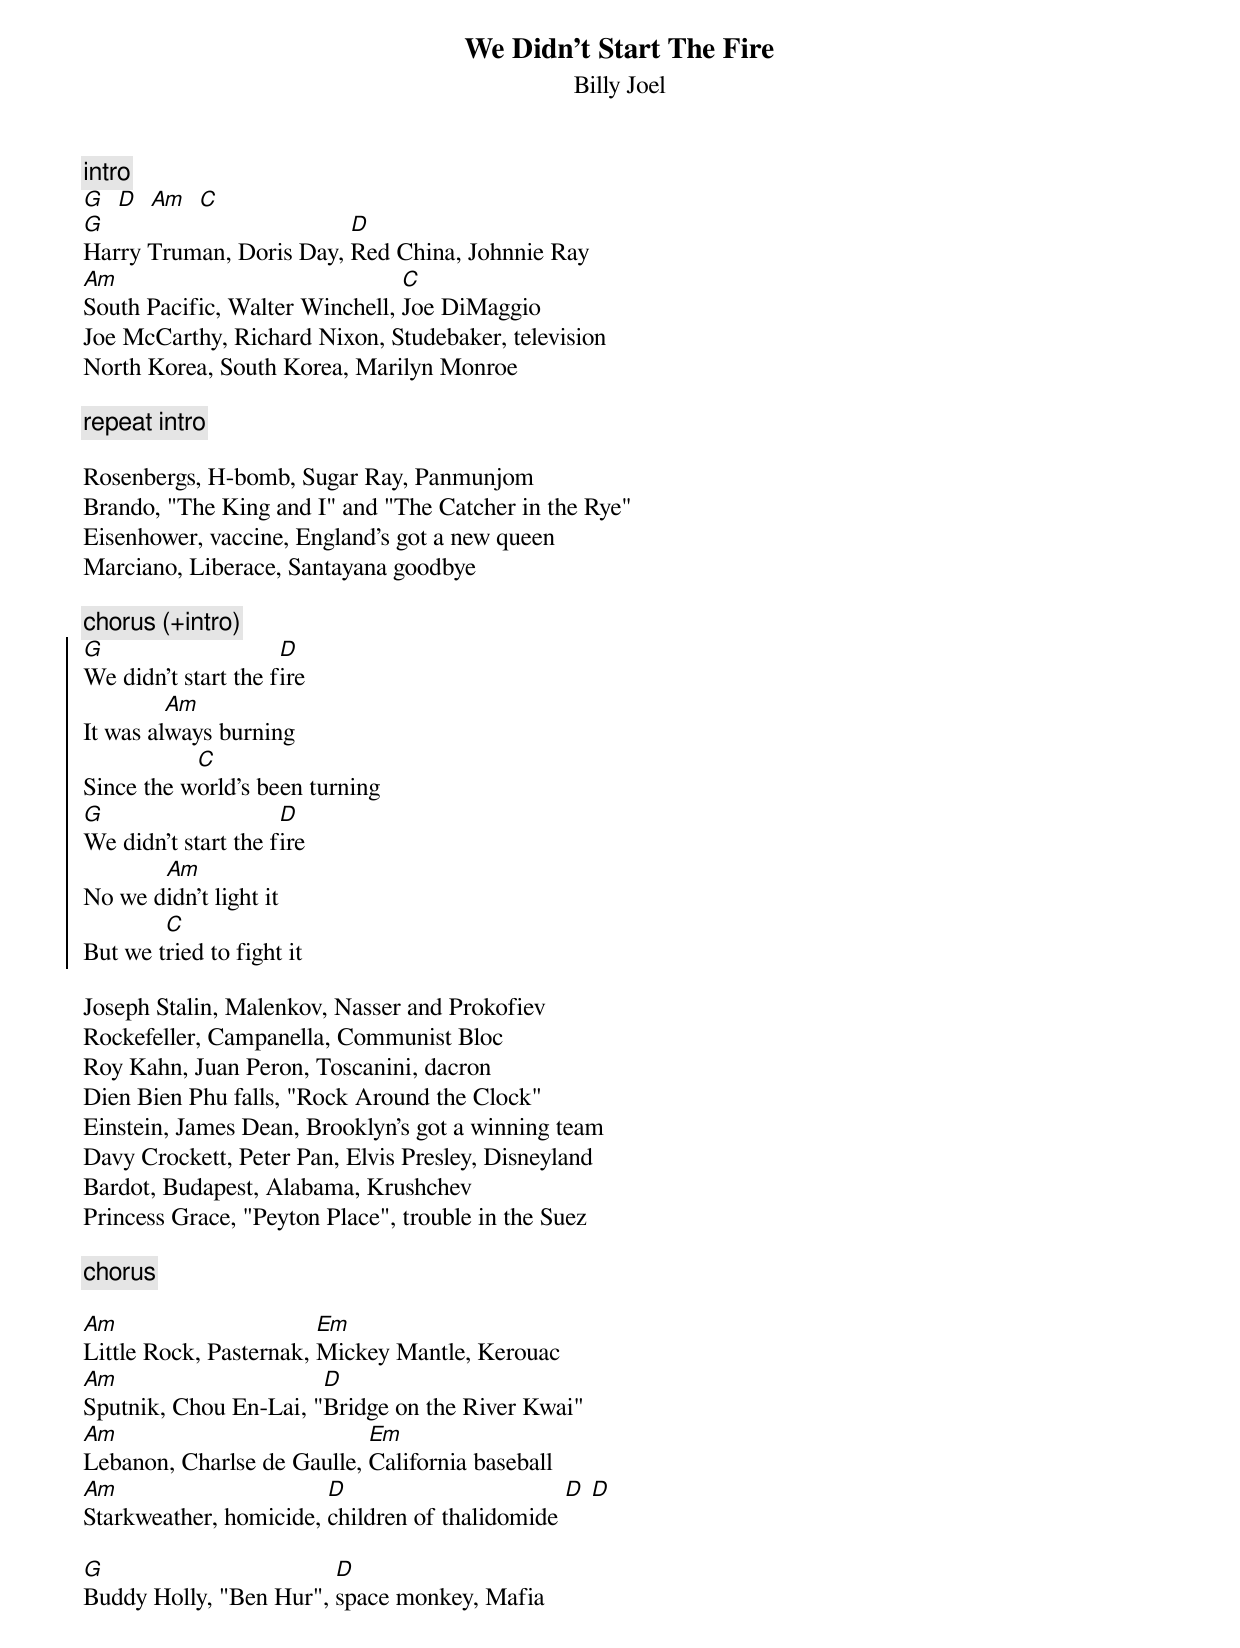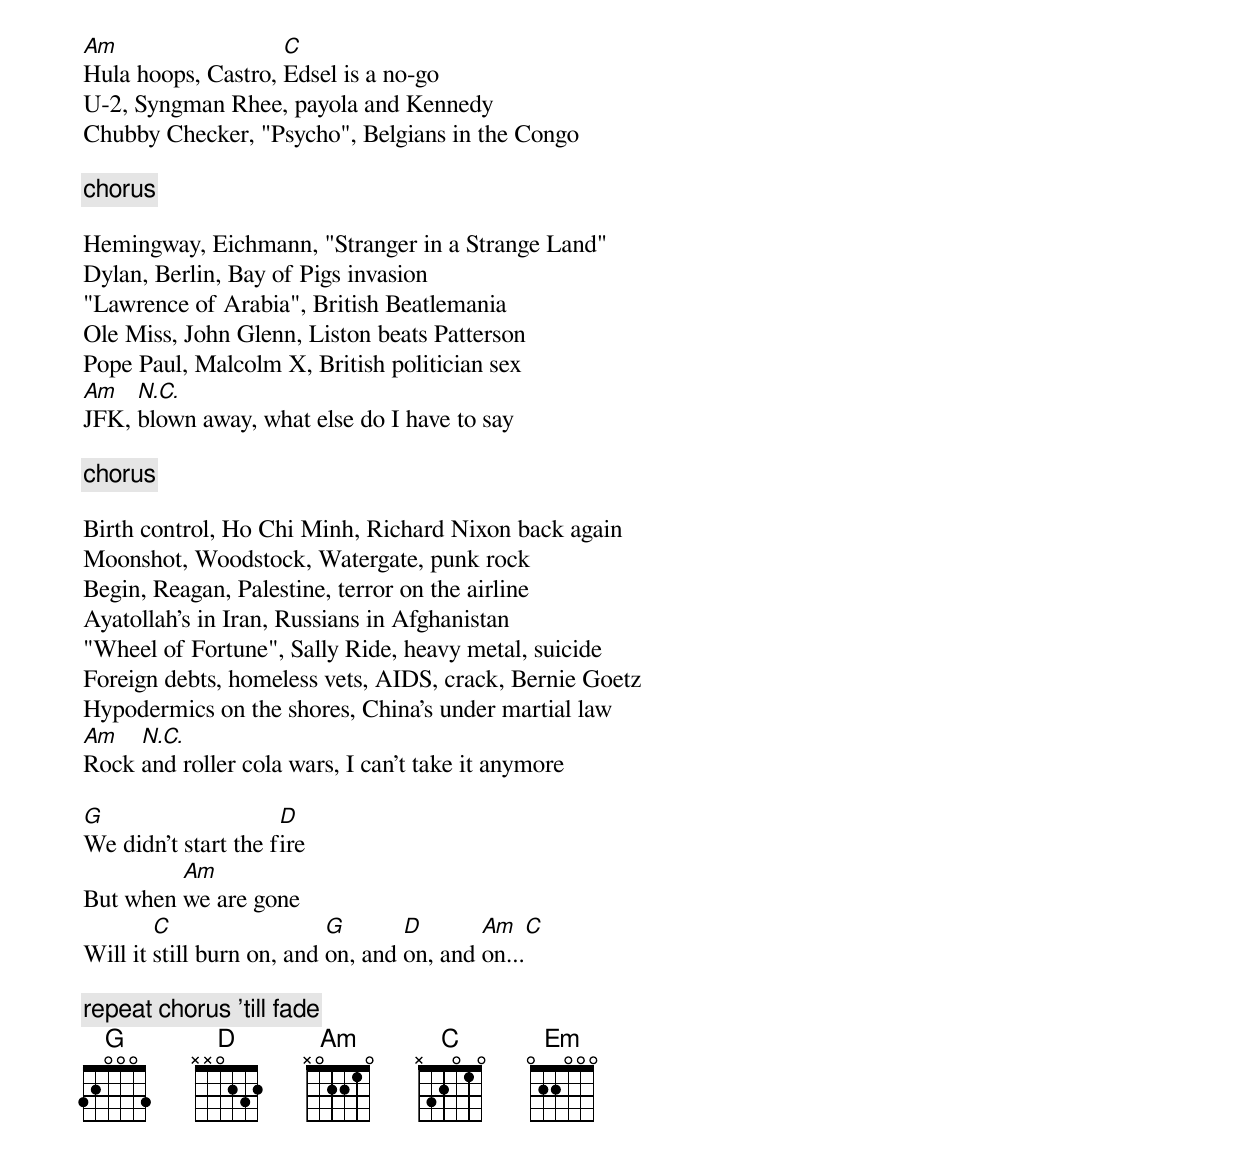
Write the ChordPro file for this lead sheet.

{t:We Didn't Start The Fire}
{st:Billy Joel}

{c:intro}
[G]  [D]  [Am]  [C]
[G]Harry Truman, Doris Day, [D]Red China, Johnnie Ray
[Am]South Pacific, Walter Winchell, [C]Joe DiMaggio
Joe McCarthy, Richard Nixon, Studebaker, television
North Korea, South Korea, Marilyn Monroe

{c:repeat intro}

Rosenbergs, H-bomb, Sugar Ray, Panmunjom
Brando, "The King and I" and "The Catcher in the Rye"
Eisenhower, vaccine, England's got a new queen
Marciano, Liberace, Santayana goodbye

{c:chorus (+intro)}
{soc}
[G]We didn't start the f[D]ire
It was al[Am]ways burning
Since the w[C]orld's been turning
[G]We didn't start the f[D]ire
No we d[Am]idn't light it
But we t[C]ried to fight it
{eoc}

Joseph Stalin, Malenkov, Nasser and Prokofiev
Rockefeller, Campanella, Communist Bloc
Roy Kahn, Juan Peron, Toscanini, dacron
Dien Bien Phu falls, "Rock Around the Clock"
Einstein, James Dean, Brooklyn's got a winning team
Davy Crockett, Peter Pan, Elvis Presley, Disneyland
Bardot, Budapest, Alabama, Krushchev
Princess Grace, "Peyton Place", trouble in the Suez

{c:chorus}

[Am]Little Rock, Pasternak, [Em]Mickey Mantle, Kerouac
[Am]Sputnik, Chou En-Lai, "[D]Bridge on the River Kwai"
[Am]Lebanon, Charlse de Gaulle, [Em]California baseball
[Am]Starkweather, homicide, [D]children of thalidomide [D] [D]

[G]Buddy Holly, "Ben Hur", [D]space monkey, Mafia
[Am]Hula hoops, Castro, [C]Edsel is a no-go
U-2, Syngman Rhee, payola and Kennedy
Chubby Checker, "Psycho", Belgians in the Congo

{c:chorus}

Hemingway, Eichmann, "Stranger in a Strange Land"
Dylan, Berlin, Bay of Pigs invasion
"Lawrence of Arabia", British Beatlemania
Ole Miss, John Glenn, Liston beats Patterson
Pope Paul, Malcolm X, British politician sex
[Am]JFK, [N.C.]blown away, what else do I have to say

{c:chorus}

Birth control, Ho Chi Minh, Richard Nixon back again
Moonshot, Woodstock, Watergate, punk rock
Begin, Reagan, Palestine, terror on the airline
Ayatollah's in Iran, Russians in Afghanistan
"Wheel of Fortune", Sally Ride, heavy metal, suicide
Foreign debts, homeless vets, AIDS, crack, Bernie Goetz
Hypodermics on the shores, China's under martial law
[Am]Rock [N.C.]and roller cola wars, I can't take it anymore

[G]We didn't start the f[D]ire
But when [Am]we are gone
Will it [C]still burn on, and [G]on, and [D]on, and [Am]on...[C]

{c:repeat chorus 'till fade}
